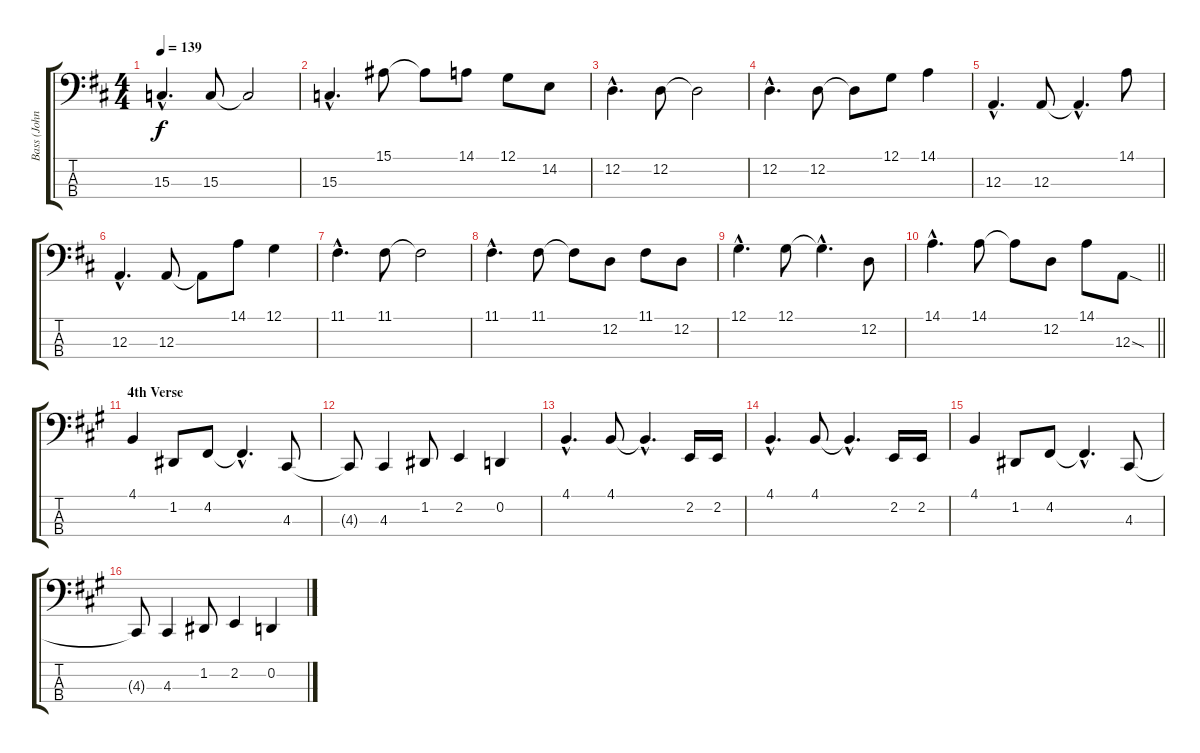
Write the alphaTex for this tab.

\track ("Bass (John)" "Bass (John") {instrument electricbassfinger}
\staff {score tabs}
\tuning (G1 D1 A0 E0) {hide}
\ts (4 4)
\tempo 139
\clef f4
\ks d
15.3{hac}.4{d dy f} 15.3.8 15.3{t}.2 |
15.3{hac}.4{d} 15.1.8 15.1{t}.8 14.1.8 12.1.8 14.2.8 |
12.2{hac}.4{d} 12.2.8 12.2{t}.2 |
12.2{hac}.4{d} 12.2.8 12.2{t}.8 12.1.8 14.1.4 |
12.3{hac}.4{d} 12.3.8 12.3{hac t}.4{d} 14.1.8 |
12.3{hac}.4{d} 12.3.8 12.3{t}.8 14.1.8 12.1.4 |
11.1{hac}.4{d} 11.1.8 11.1{t}.2 |
11.1{hac}.4{d} 11.1.8 11.1{t}.8 12.2.8 11.1.8 12.2.8 |
12.1{hac}.4{d} 12.1.8 12.1{hac t}.4{d} 12.2.8 |
\barLineRight lightlight
14.1{hac}.4{d} 14.1.8 14.1{t}.8 12.2.8 14.1.8 12.3{sod}.8 |
\section ("" "4th Verse")
\ks a
4.1.4 1.2.8 4.2.8 4.2{hac t}.4{d} 4.3.8 |
4.3{t}.8 4.3.4 1.2.8 2.2.4 0.2.4 |
4.1{hac}.4{d} 4.1.8 4.1{hac t}.4{d} 2.2.16 2.2.16 |
4.1{hac}.4{d} 4.1.8 4.1{hac t}.4{d} 2.2.16 2.2.16 |
4.1.4 1.2.8 4.2.8 4.2{hac t}.4{d} 4.3.8 |
4.3{t}.8 4.3.4 1.2.8 2.2.4 0.2.4
